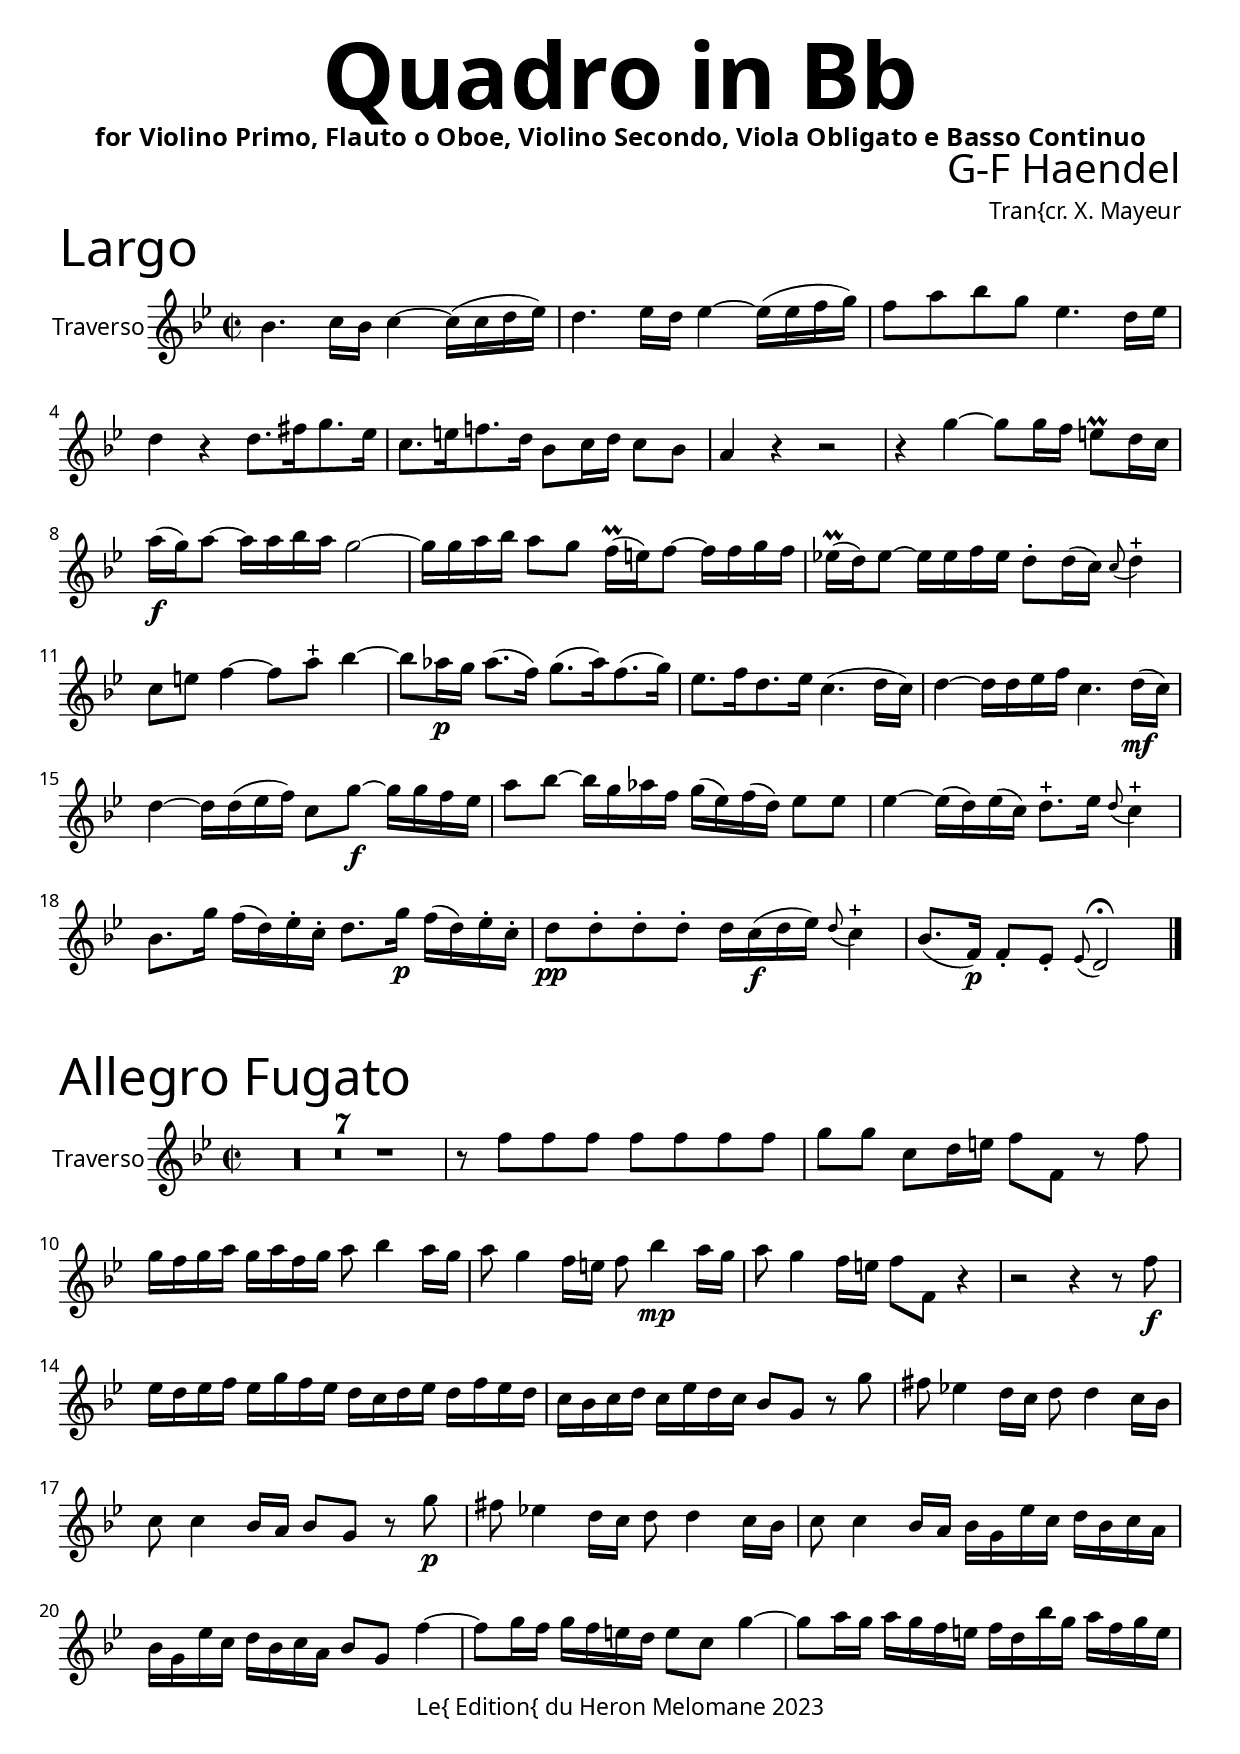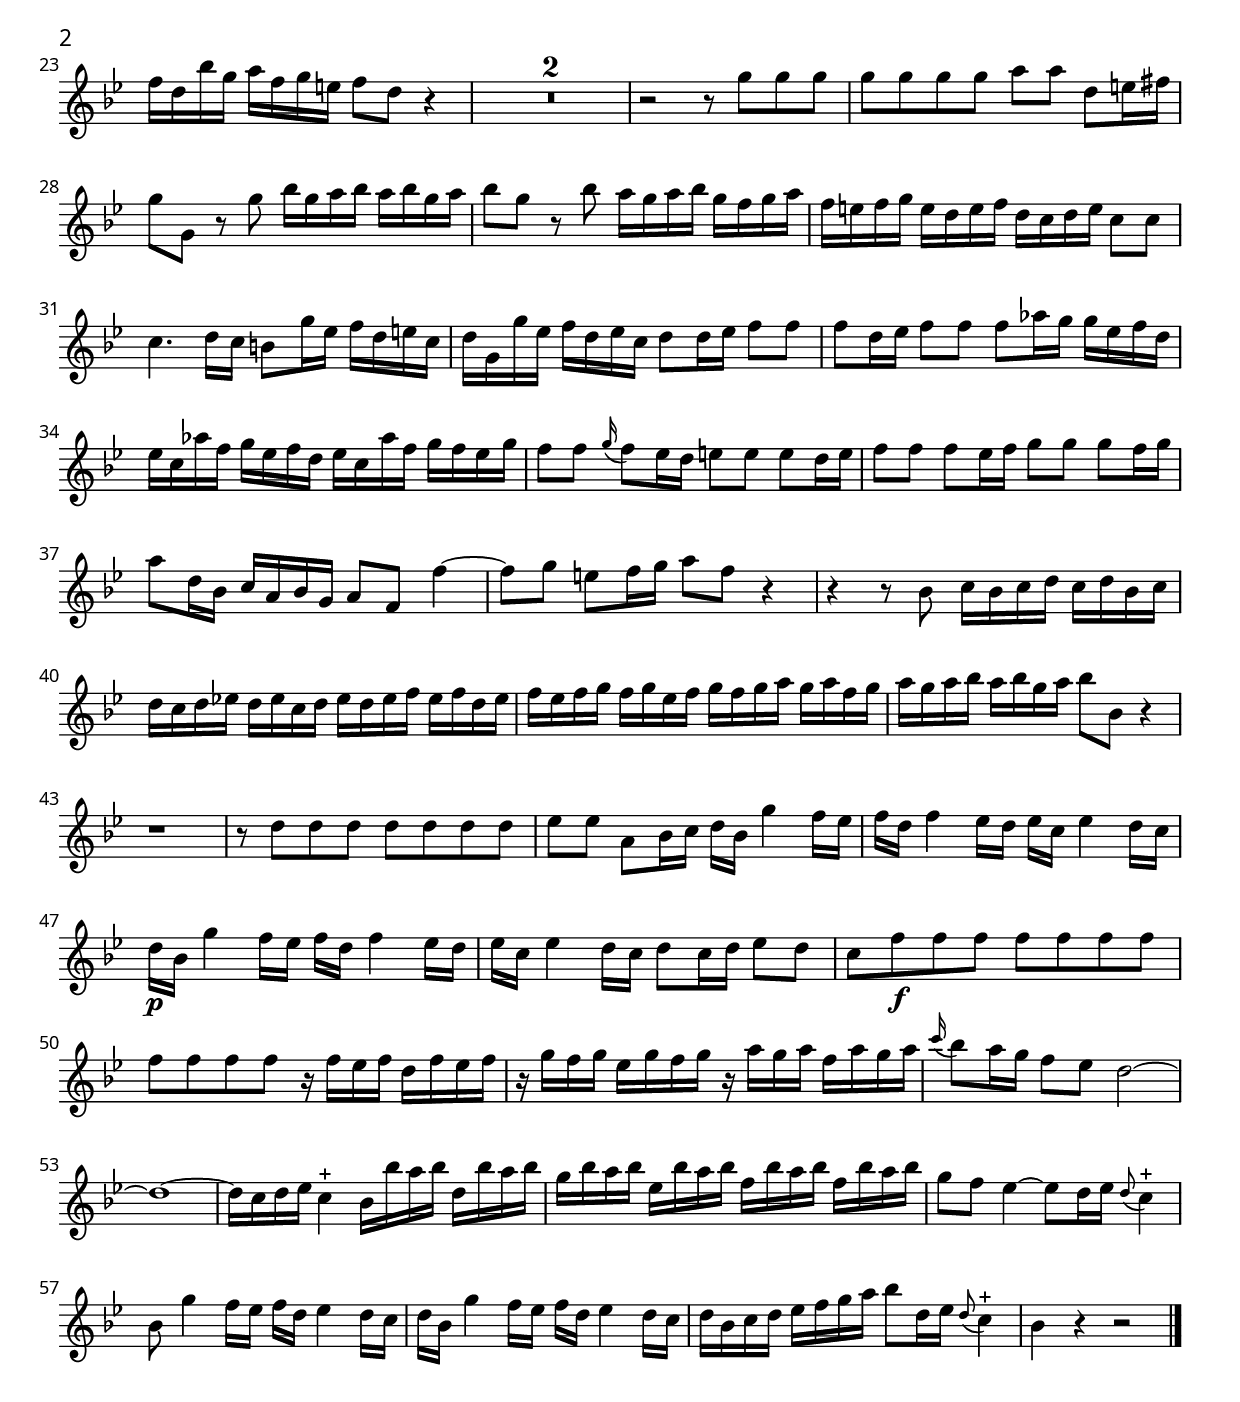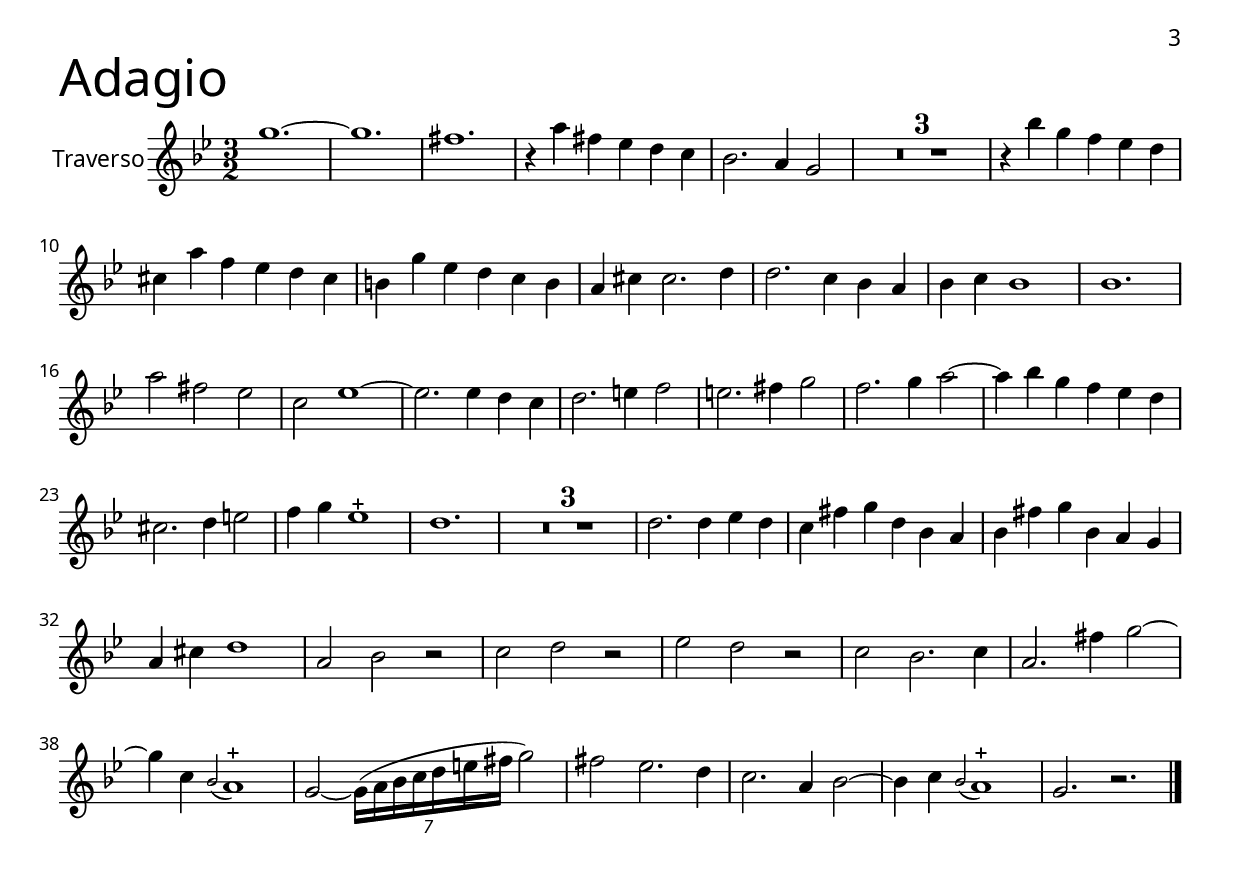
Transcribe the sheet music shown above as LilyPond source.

\version "2.24.2"


\paper {
  #(set-paper-size "a4")
  #(define fonts
     (set-global-fonts
      #:roman "18thCentury"
      #:sans "18thCentury"
      #:typewriter "18thCentury"
      #:factor (/ staff-height pt 20)
      ))

}

global = {
  \key bes \major
}


\version "2.24.2"

flauto_largo = \relative c'' {
  \time 2/2
  \key bes \major
  bes4.  c16 bes c4~c16 (c d es) | d4. es16 d es4~es16 (es f g)| f8 a bes g es4. d16 es | d4 r d8. fis16 g8. es16
  c8. e16 f!8. d16  bes8 [c16 d] c8 bes| a4 r r2| r4 g'~g8 [g16 f]  e8\prall [d16 c] | a'\f [(g) a8~ ] a16 a bes a g2~  g16 g a bes a8 [g] f16\prall [(e) f8~] f16 f g f|
  es!16\prall [(d) es8~] es16 [es f es] d8-.[d16(c)]\appoggiatura c8d4-+| c8[e] f4~f8 a-+ bes4~| bes8[ aes16\p g] aes8.(f16) g8.(aes16) f8.(g16)|
  es8. f16 d8. es16 c4.(d16 c)| d4~d16d  es f c4. d16\mf(c)| d4~d16 d (es f) c8 [g'\f~]g16 g f es| a8 [bes~] bes16 [g aes f] g(es) f(d) es8 [es]|
  es4~es16[(d) es (c)] d8.-+ es16 \appoggiatura d8 c4-+| bes8. [g'16] f(d) es-. c-. d8. [g16\p] f(d) es-. c-.| d8\pp d-. d-. d-. d16 [ c\f(d es)] \appoggiatura d8 c4-+| bes8.[(f16)\p] f8-. es-. \appoggiatura es8 d2\fermata\bar "|."


}


\version "2.24.2"

flauto_allegro = \relative c'' {
  \time 2/2
  \key bes \major

  \compressMMRests {R1*7} | r8 f f f f f f f | g [g] c, [d16 e] f8 [f,] r f'| g16 [f g a] g a f g a8 bes4 a16 g |
  a8 g4 f16[e] f8 bes4\mp a16 g| a8 g4 f16 e f8 [f,] r4| r2 r4 r8 f'\f|
  es16 [d es f] es [ g f es] d [c d es] d [f es d]| c[ bes c d] c [es d c] bes8[g] r g'| fis es!4 d16[c] d8 d4 c16[bes]| c8 c4 bes16a bes8 g r g'\p|
  fis8 es!4 d16 c d8 d4 c16 bes| c8 c4 bes16 [a] bes [g es' c] d bes c a| bes [ g es' c] d [bes c a ] bes8[g] f'4~| f8 [g16 f] g [f e d ] e8[c] g'4~|
  g8[a16 g] a [ g f e] f[ d bes' g]  a  f g e| f [d bes' g]  a [f g e] f8[d] r4| \compressMMRests{R1*2} | r2 r8 g g g | g g g g a [a] d, e16 fis|
  g8 g, r g' bes16[ g a bes]  a [bes g a] | bes8 g r bes a16[g a bes] g [f g a] | f [e f g] e [ d e f ] d [c d e] c8 c|
  c4. d16 [c] b8 [g'16 es] f[d e c]| d [g, g' es] f [d es c] d8 [d16 es] f8 f| f[d16 es] f8[f] f[aes16 g] g [es f d]
  es [c aes' f ] g [es f d] es [c aes' f] g f es g | f8 [f] \appoggiatura g16 f8 [es16 d] e8[e] e [d16 e]| f8 [f] f [es16 f] g8 [g] g[ f16 g]|
  a8[d,16 bes] c[a bes g] a8 f  f'4~| f8 [g] e [f16 g] a8 f r4| r r8 bes, c16[bes c d] c [d bes c] |
  d[ c d es!] d [es c d] es [d es f] es[ f d es] | f[ es f g] f [g es f] g [ f g a] g a f g|
  a [ g a bes] a [bes g a]  bes8 bes, r4| r1 | r8 d d d d d d d | es [es] a,[bes16 c] d[bes]  g'4 f16 es|
  f d f4  es16 [d] es[c] es4 d16 c| d\p[bes] g'4 f16[es] f[d] f4 es16 d| es c es4 d16[c] d8 [c16d ] es8 d|
  c8 f\f f f f f f f | f f f f r16 f [es f] d f es f | r g[f g] es g f g  r a[g a] f a g a| \appoggiatura c16 bes8[ a16 g]  f8 es d2~| d1~| d16 c d es c4-+  bes16[ bes' a bes] d, [bes' a bes] |
  g [bes a bes] es, [bes' a bes] f [bes a bes] f bes a bes | g8 f es4~es8[d16 es] \appoggiatura d8 c4-+ | bes8 g'4 f16 [es] f[d] es4 d16c|
  d bes g'4 f16[es] f[d] es4 d16 c |  d[bes c d] es[ f g a] bes8 d,16 es \appoggiatura d8 c4-+|
  bes  4 r r2 \bar "|."


}


\version "2.24.2"


flauto_adagio = \relative c'' {
  \time 3/2
  \key bes \major
  g'1.~ |  g | fis | r4 a fis es d c | bes2. a4 g2| \compressMMRests {R1.*3} |
  r4 bes' g f es d | cis a' f es d cis | b g' es d c b | a cis cis2. d4| d2. c4 bes a | bes c bes1| bes1.| a'2 fis es | c es1~| es2. es4 d c | d2. e4 f2| e2. fis4 g2|
  f2. g4 a2~| a4 bes g f es d | cis2. d4 e2| f4 g es1-+ | d1.| \compressMMRests{R1.*3}|
  d2. d4 es d | c fis g d bes a | bes fis' g bes, a g | a cis d 1|a2 bes r | c d r | es d r |
  c bes 2. c4| a2. fis'4 g2~| g4 c, \appoggiatura bes2 a1-+| g2~\tuplet 7/8 {g16 (a bes c d e fis} g2)| fis2 es2. d4|
  c2. a4 bes2~| bes4 c \appoggiatura bes2 a1-+ | g2. r\bar "|."

}




fluteLargo = \new Staff \with {
  instrumentName = "Traverso"
  midiInstrument = "flute"
} \flauto_largo


fluteAllegro = \new Staff \with {
  instrumentName = "Traverso"
  midiInstrument = "flute"
} \flauto_allegro



fluteAdagio = \new Staff \with {
  instrumentName = "Traverso"
  midiInstrument = "flute"
} \flauto_adagio

\book {
  \bookpart {

    \header {
      title = \markup{ \fontsize #8 "Quadro in Bb"}
      subtitle = "for Violino Primo, Flauto o Oboe, Violino Secondo, Viola Obligato e Basso Continuo"
      composer = \markup { \fontsize # 5 "G-F Haendel"}
      arranger = "Tran{cr. X. Mayeur"
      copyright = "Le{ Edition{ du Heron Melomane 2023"
    }
    \score {
      \header {
        piece = \markup {  \fontsize #7 "Largo"}
      }
      \fluteLargo

      \layout { }
      \midi {
        \tempo 4=50
      }
    }

    \score {
      \header {
        piece = \markup {  \fontsize #7 "Allegro Fugato"}
      }
      \fluteAllegro

      \layout { }
      \midi {
        \tempo 4=120
      }
    }
  }

  \bookpart {

    \score {
      \header {
        piece = \markup {  \fontsize #7 "Adagio"}
      }
      \fluteAdagio

      \layout { }
      \midi {
        \tempo 2 = 60
      }
    }
  }
}